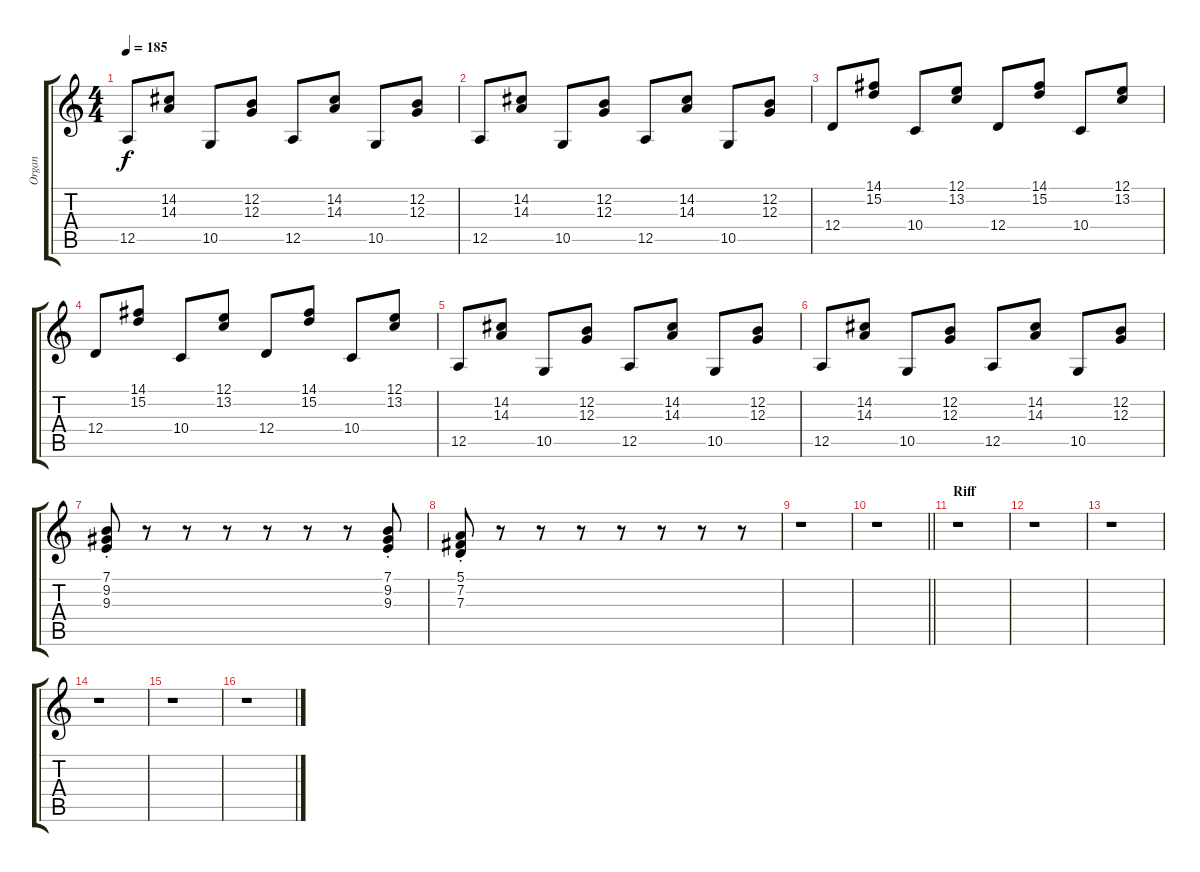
\track ("Organ" "Organ") {instrument drawbarorgan}
\staff {score tabs}
\tuning (E4 B3 G3 D3 A2 E2) {hide}
\ts (4 4)
\tempo 185
\clef g2
\ks c
12.5.8{dy f} (14.2 14.3).8 10.5.8 (12.2 12.3).8 12.5.8 (14.2 14.3).8 10.5.8 (12.2 12.3).8 |
12.5.8 (14.2 14.3).8 10.5.8 (12.2 12.3).8 12.5.8 (14.2 14.3).8 10.5.8 (12.2 12.3).8 |
12.4.8 (14.1 15.2).8 10.4.8 (12.1 13.2).8 12.4.8 (14.1 15.2).8 10.4.8 (12.1 13.2).8 |
12.4.8 (14.1 15.2).8 10.4.8 (12.1 13.2).8 12.4.8 (14.1 15.2).8 10.4.8 (12.1 13.2).8 |
12.5.8 (14.2 14.3).8 10.5.8 (12.2 12.3).8 12.5.8 (14.2 14.3).8 10.5.8 (12.2 12.3).8 |
12.5.8 (14.2 14.3).8 10.5.8 (12.2 12.3).8 12.5.8 (14.2 14.3).8 10.5.8 (12.2 12.3).8 |
(7.1{st} 9.2{st} 9.3{st}).8 r.8 r.8 r.8 r.8 r.8 r.8 (7.1{st} 9.2{st} 9.3{st}).8 |
(5.1{st} 7.2{st} 7.3{st}).8 r.8 r.8 r.8 r.8 r.8 r.8 r.8 |
r.1 |
\barLineRight lightlight
r.1 |
\section ("" "Riff")
r.1 |
r.1 |
r.1 |
r.1 |
r.1 |
r.1
